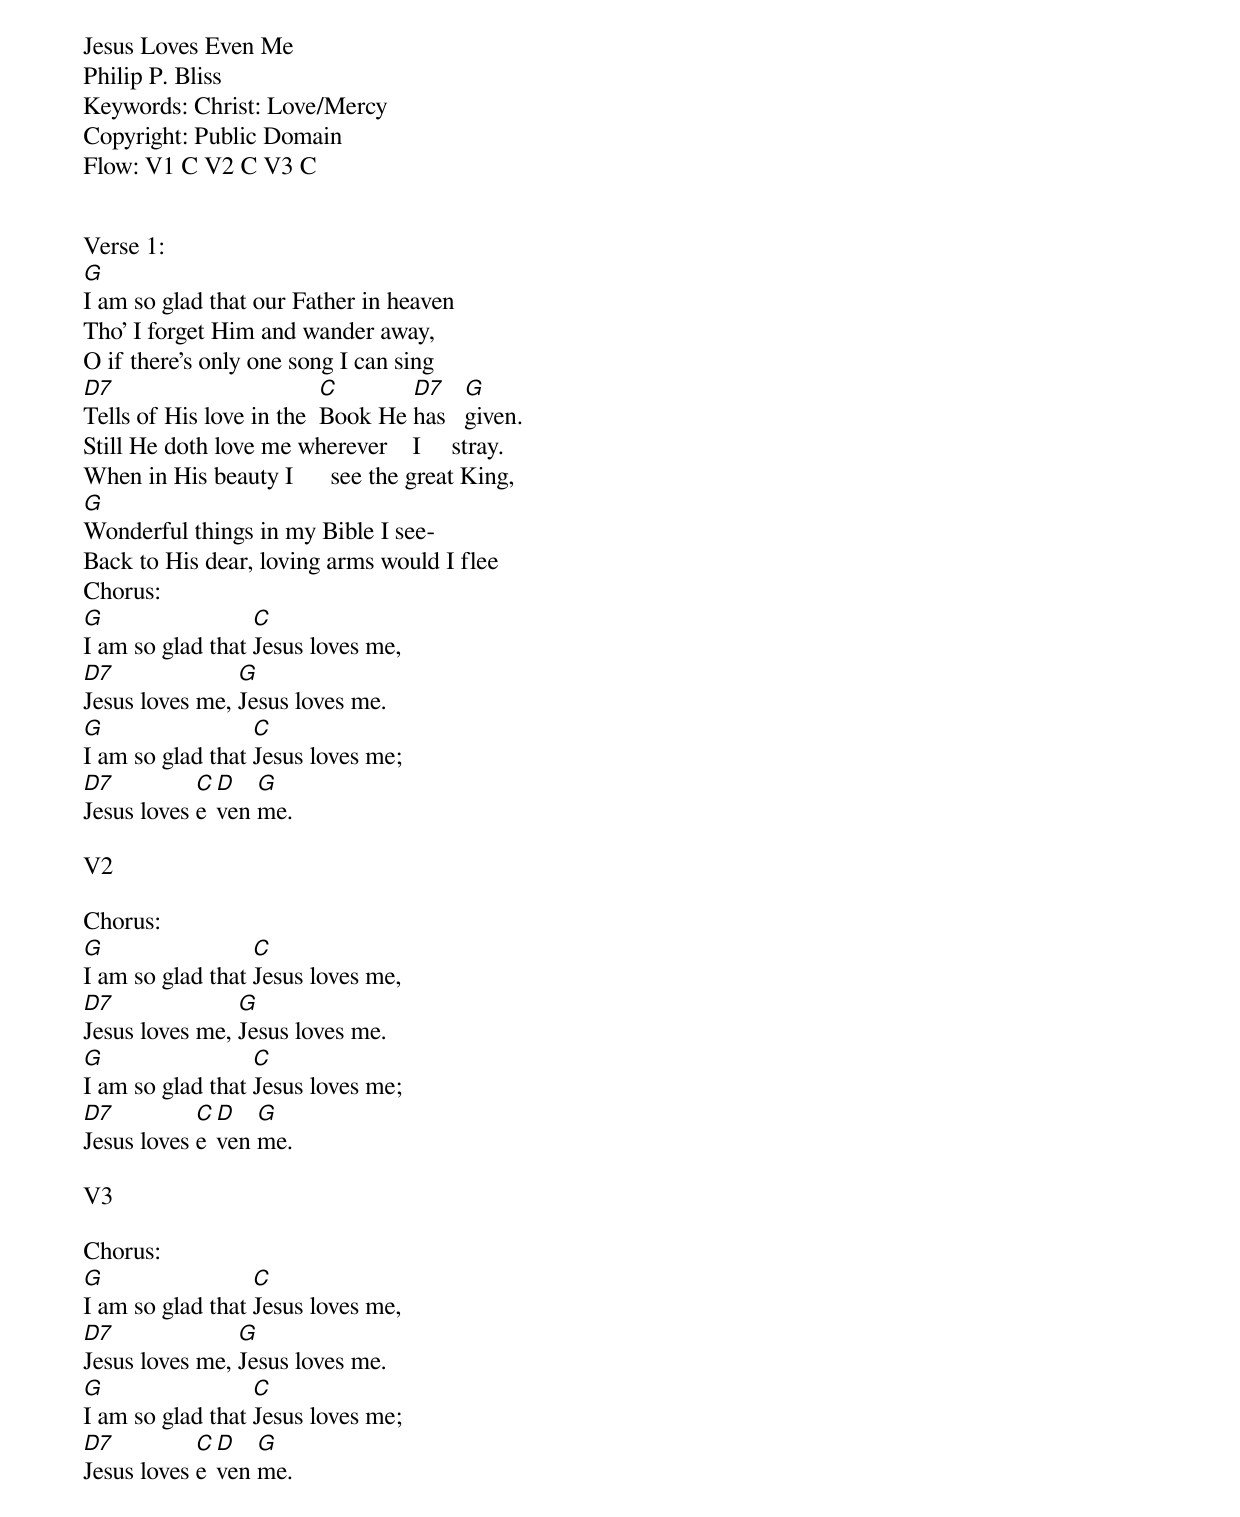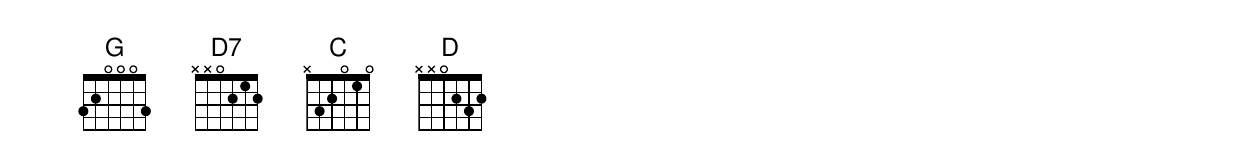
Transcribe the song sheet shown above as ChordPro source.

Jesus Loves Even Me
Philip P. Bliss
Keywords: Christ: Love/Mercy
Copyright: Public Domain
Flow: V1 C V2 C V3 C


Verse 1:
[G]I am so glad that our Father in heaven
Tho' I forget Him and wander away,
O if there's only one song I can sing
[D7]Tells of His love in the  [C]Book He [D7]has   [G]given.
Still He doth love me wherever    I     stray.
When in His beauty I      see the great King,
[G]Wonderful things in my Bible I see-
Back to His dear, loving arms would I flee
Chorus:
[G]I am so glad that [C]Jesus loves me,
[D7]Jesus loves me, [G]Jesus loves me.
[G]I am so glad that [C]Jesus loves me;
[D7]Jesus loves [C]e[D]ven [G]me.

V2

Chorus:
[G]I am so glad that [C]Jesus loves me,
[D7]Jesus loves me, [G]Jesus loves me.
[G]I am so glad that [C]Jesus loves me;
[D7]Jesus loves [C]e[D]ven [G]me.

V3

Chorus:
[G]I am so glad that [C]Jesus loves me,
[D7]Jesus loves me, [G]Jesus loves me.
[G]I am so glad that [C]Jesus loves me;
[D7]Jesus loves [C]e[D]ven [G]me.
